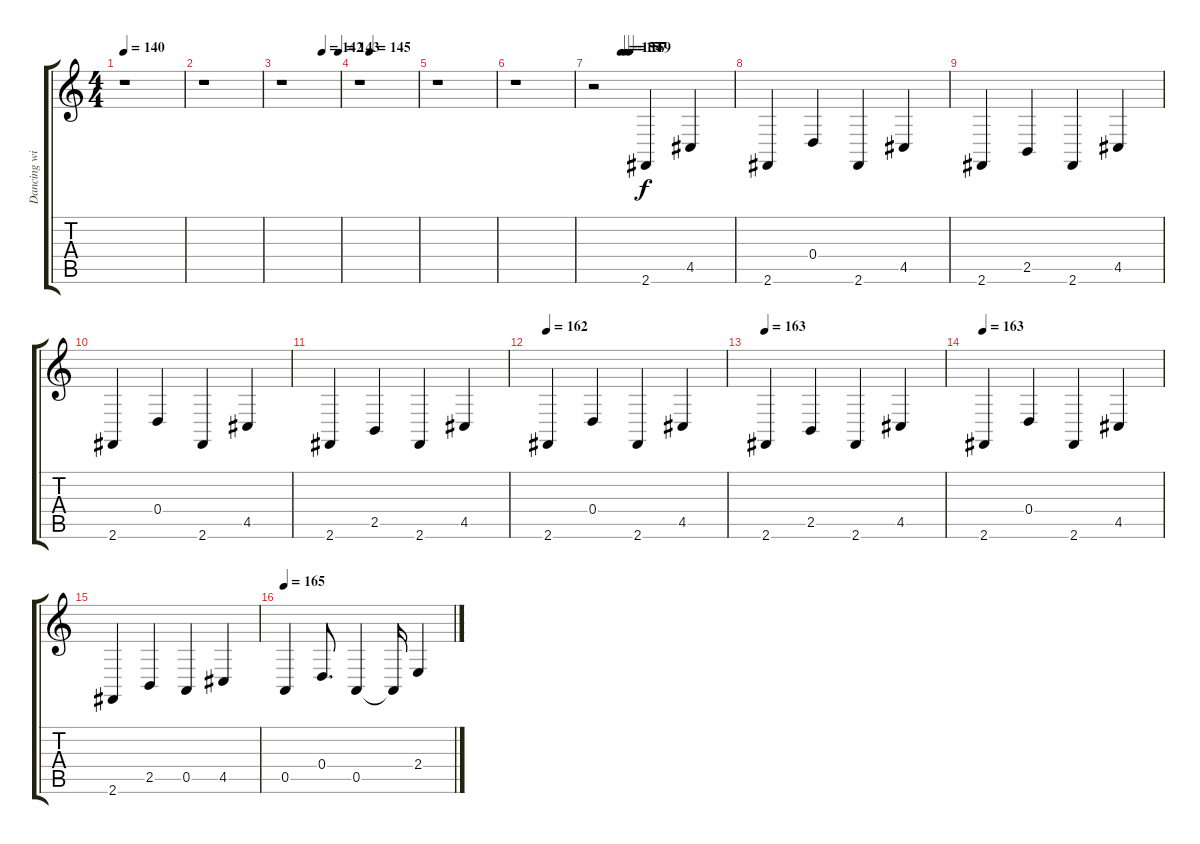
\track ("Dancing with the moonlight knight" "Dancing wi") {instrument pad7halo}
\staff {score tabs}
\tuning (E4 B3 G3 D3 A2 E2) {hide}
\ts (4 4)
\tempo 140
\clef g2
\ks c
r.1{dy f} |
r.1 |
\tempo (142 0.703125)
\tempo (143 0.984375)
r.1 |
\tempo (145 0.1875)
r.1 |
r.1 |
r.1 |
\tempo (154 0.203125)
\tempo (157 0.234375)
\tempo (159 0.265625)
r.2 2.6.4 4.5.4 |
2.6.4 0.4.4 2.6.4 4.5.4 |
2.6.4 2.5.4 2.6.4 4.5.4 |
2.6.4 0.4.4 2.6.4 4.5.4 |
2.6.4 2.5.4 2.6.4 4.5.4 |
\tempo 162
2.6.4 0.4.4 2.6.4 4.5.4 |
\tempo 163
2.6.4 2.5.4 2.6.4 4.5.4 |
\tempo 163
2.6.4 0.4.4 2.6.4 4.5.4 |
2.6.4 2.5.4 0.5.4 4.5.4 |
\tempo 165
0.5.4 0.4.8{d} 0.5.4 0.5{t}.16 2.4.4
